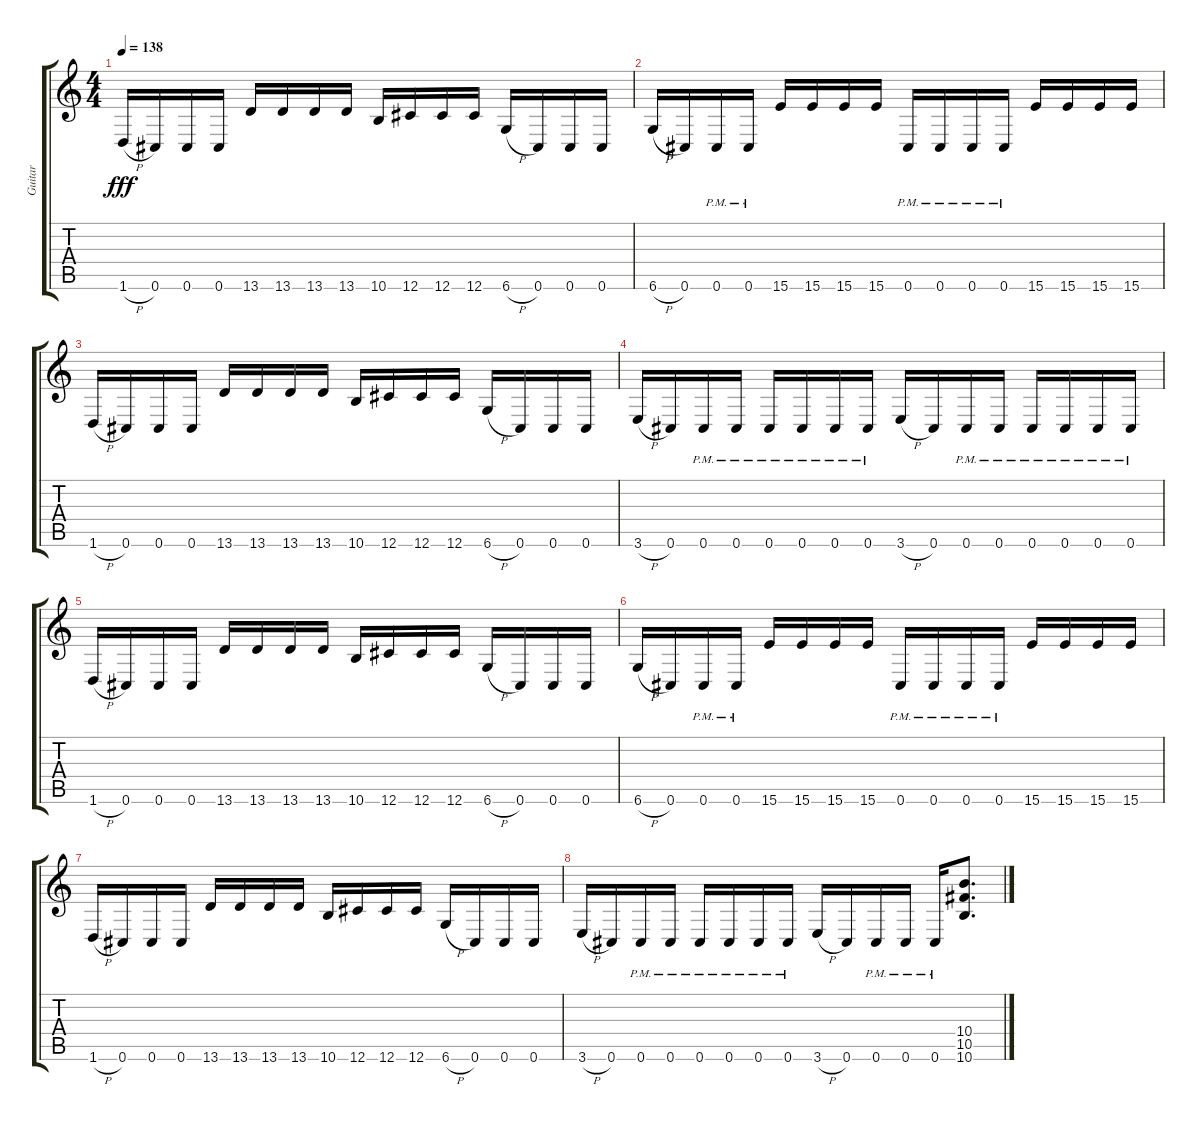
\track ("Guitar" "Guitar") {instrument overdrivenguitar}
\staff {score tabs}
\tuning (Eb4 Bb3 Gb3 Db3 Ab2 Db2) {hide}
\ts (4 4)
\tempo 138
\clef g2
\ks c
1.6{h}.16{dy fff} 0.6.16 0.6.16 0.6.16 13.6.16 13.6.16 13.6.16 13.6.16 10.6.16 12.6.16 12.6.16 12.6.16 6.6{h}.16 0.6.16 0.6.16 0.6.16 |
6.6{h}.16 0.6.16 0.6{pm}.16 0.6{pm}.16 15.6.16 15.6.16 15.6.16 15.6.16 0.6{pm}.16 0.6{pm}.16 0.6{pm}.16 0.6{pm}.16 15.6.16 15.6.16 15.6.16 15.6.16 |
1.6{h}.16 0.6.16 0.6.16 0.6.16 13.6.16 13.6.16 13.6.16 13.6.16 10.6.16 12.6.16 12.6.16 12.6.16 6.6{h}.16 0.6.16 0.6.16 0.6.16 |
3.6{h}.16 0.6.16 0.6{pm}.16 0.6{pm}.16 0.6{pm}.16 0.6{pm}.16 0.6{pm}.16 0.6{pm}.16 3.6{h}.16 0.6.16 0.6{pm}.16 0.6{pm}.16 0.6{pm}.16 0.6{pm}.16 0.6{pm}.16 0.6{pm}.16 |
1.6{h}.16 0.6.16 0.6.16 0.6.16 13.6.16 13.6.16 13.6.16 13.6.16 10.6.16 12.6.16 12.6.16 12.6.16 6.6{h}.16 0.6.16 0.6.16 0.6.16 |
6.6{h}.16 0.6.16 0.6{pm}.16 0.6{pm}.16 15.6.16 15.6.16 15.6.16 15.6.16 0.6{pm}.16 0.6{pm}.16 0.6{pm}.16 0.6{pm}.16 15.6.16 15.6.16 15.6.16 15.6.16 |
1.6{h}.16 0.6.16 0.6.16 0.6.16 13.6.16 13.6.16 13.6.16 13.6.16 10.6.16 12.6.16 12.6.16 12.6.16 6.6{h}.16 0.6.16 0.6.16 0.6.16 |
3.6{h}.16 0.6.16 0.6{pm}.16 0.6{pm}.16 0.6{pm}.16 0.6{pm}.16 0.6{pm}.16 0.6{pm}.16 3.6{h}.16 0.6.16 0.6{pm}.16 0.6{pm}.16 0.6{pm}.16 (10.4 10.5 10.6).8{d}
